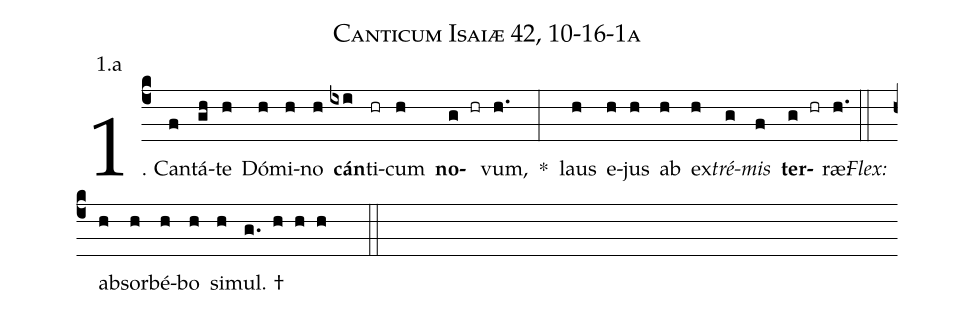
name: Canticum Isaiæ 42, 10-16-1a;
annotation: 1.a;
%%
(c4)1. Can(f)tá(gh)te(h) Dó(h)mi(h)no(h) <b>cán</b>(ixi)ti(hr)cum(h) <b>no</b>(g hr)vum,(h.) *(:) laus(h) e(h)jus(h) ab(h) ex(h)<i>tré</i>(g)<i>mis</i>(f) <b>ter</b>(g hr)ræ:(h.) (::)
<i>Flex:</i>()  ab(h)sor(h)bé(h)bo(h) si(h)mul. †(g. h h h  ::)
